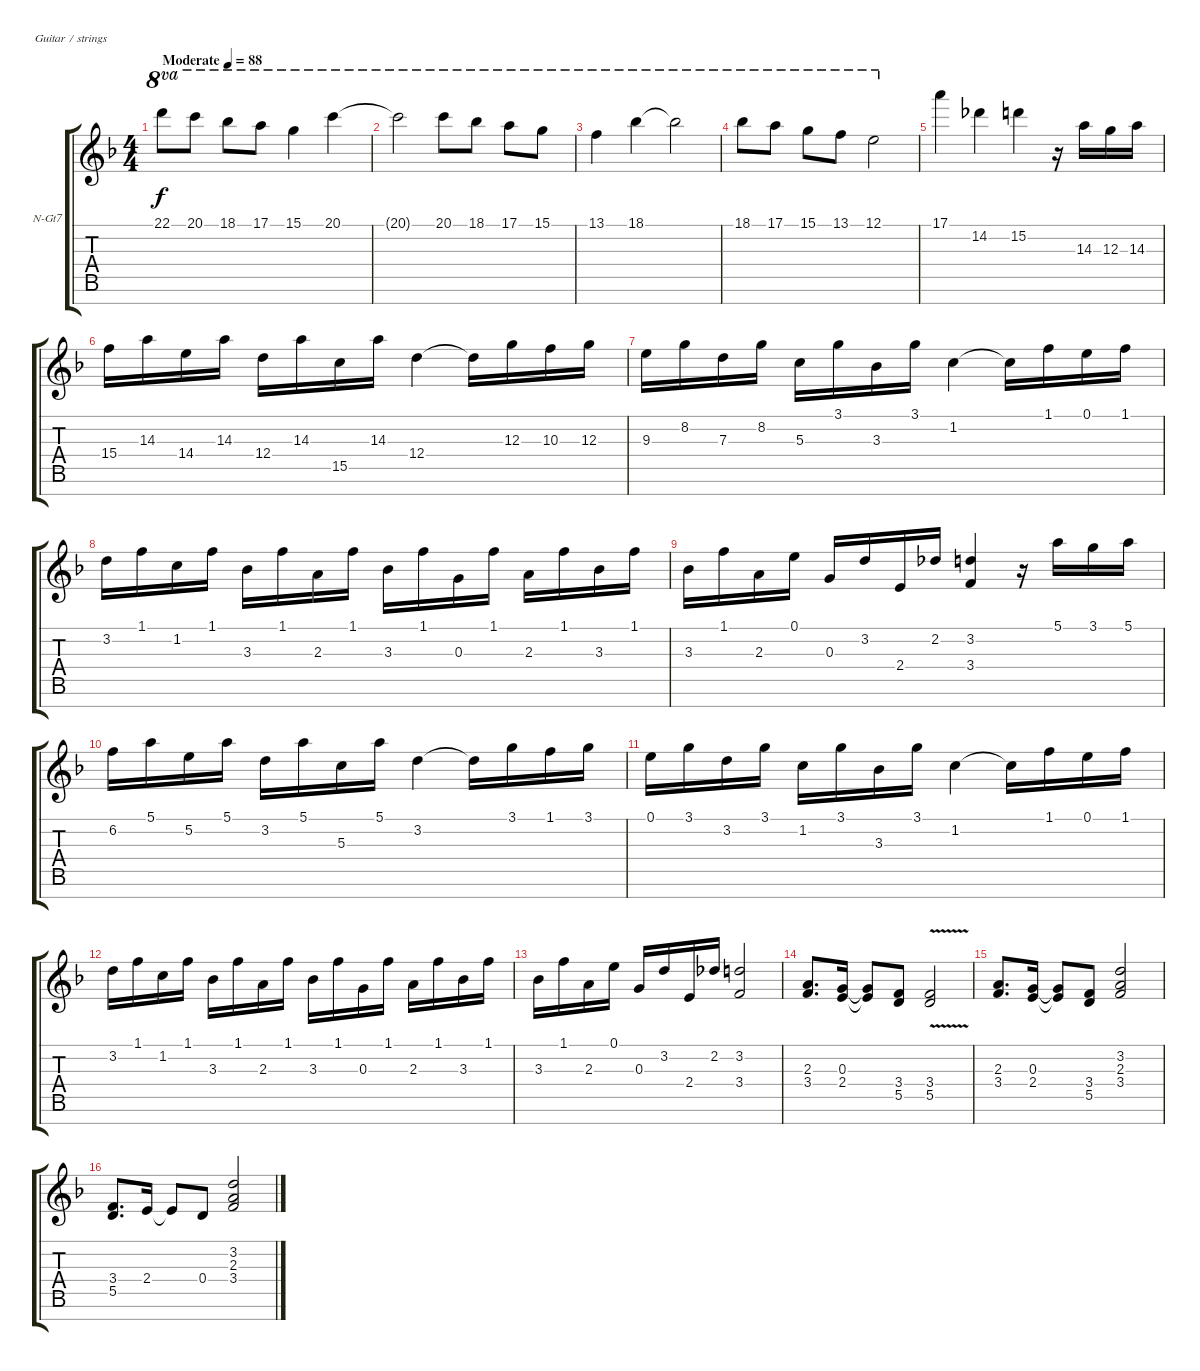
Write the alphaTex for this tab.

\bracketExtendMode groupsimilarinstruments
\firstSystemTrackNameOrientation horizontal
\otherSystemsTrackNameOrientation horizontal
\track ("Track 1" "N-Gt7") {instrument acousticguitarnylon}
\staff {score tabs}
\tuning (E4 B3 G3 D3 A2 E2 B1)
\ts (4 4)
\beaming (8 2 2 2 2)
\tempo (88 "Moderate")
\clef g2
\ks dminor
22.1.8{ot 8va dy f instrument acousticguitarnylon} 20.1.8{ot 8va} 18.1.8{ot 8va} 17.1.8{ot 8va} 15.1.4{ot 8va} 20.1.4{ot 8va} |
20.1{t}.2{ot 8va} 20.1.8{ot 8va} 18.1.8{ot 8va} 17.1.8{ot 8va} 15.1.8{ot 8va} |
13.1.4{ot 8va} 18.1.4{ot 8va} 18.1{t}.2{ot 8va} |
18.1.8{ot 8va} 17.1.8{ot 8va} 15.1.8{ot 8va} 13.1.8{ot 8va} 12.1.2{ot 8va} |
17.1.4 14.2.4 15.2.4 r.16 14.3.16 12.3.16 14.3.16 |
15.4.16 14.3.16 14.4.16 14.3.16 12.4.16 14.3.16 15.5.16 14.3.16 12.4.4 12.4{t}.16 12.3.16 10.3.16 12.3.16 |
9.3.16 8.2.16 7.3.16 8.2.16 5.3.16 3.1.16 3.3.16 3.1.16 1.2.4 1.2{t}.16 1.1.16 0.1.16 1.1.16 |
3.2.16 1.1.16 1.2.16 1.1.16 3.3.16 1.1.16 2.3.16 1.1.16 3.3.16 1.1.16 0.3.16 1.1.16 2.3.16 1.1.16 3.3.16 1.1.16 |
3.3.16 1.1.16 2.3.16 0.1.16 0.3.16 3.2.16 2.4.16 2.2.16 (3.2 3.4).4 r.16 5.1.16 3.1.16 5.1.16 |
6.2.16 5.1.16 5.2.16 5.1.16 3.2.16 5.1.16 5.3.16 5.1.16 3.2.4 3.2{t}.16 3.1.16 1.1.16 3.1.16 |
0.1.16 3.1.16 3.2.16 3.1.16 1.2.16 3.1.16 3.3.16 3.1.16 1.2.4 1.2{t}.16 1.1.16 0.1.16 1.1.16 |
3.2.16 1.1.16 1.2.16 1.1.16 3.3.16 1.1.16 2.3.16 1.1.16 3.3.16 1.1.16 0.3.16 1.1.16 2.3.16 1.1.16 3.3.16 1.1.16 |
3.3.16 1.1.16 2.3.16 0.1.16 0.3.16 3.2.16 2.4.16 2.2.16 (3.2 3.4).2 |
(2.3 3.4).8{d} (0.3 2.4).16 (0.3{t} 2.4{t}).8 (3.4 5.5).8 (3.4{v} 5.5).2 |
(2.3 3.4).8{d} (0.3 2.4).16 (0.3{t} 2.4{t}).8 (3.4 5.5).8 (3.2 2.3 3.4).2 |
(3.4 5.5).8{d} 2.4.16 2.4{t}.8 0.4.8 (3.2 2.3 3.4).2
